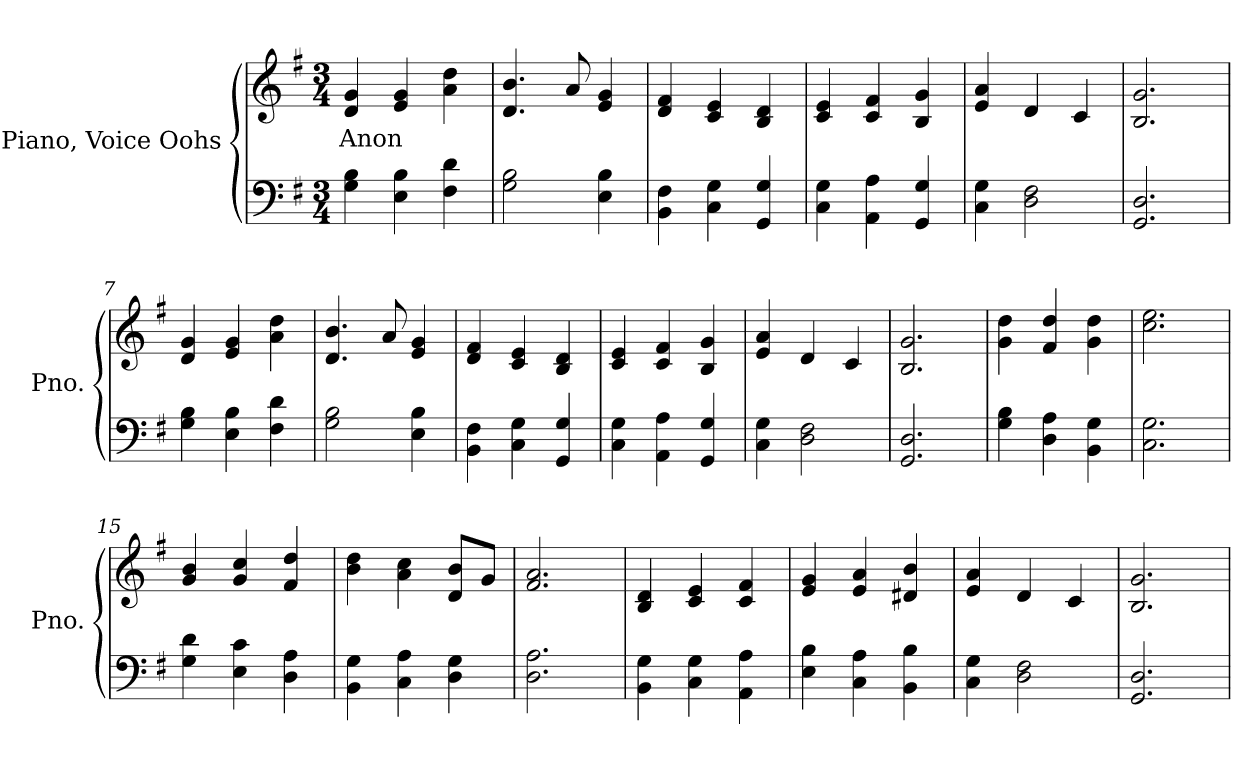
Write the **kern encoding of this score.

**kern	**kern	**text
*part2	*part1	*part1
*staff2	*staff1	*staff1
*I"Piano, Voice Oohs	*I"Piano, Voice Oohs	*
*I'Pno.	*I'Pno.	*
*clefF4	*clefG2	*
*k[f#]	*k[f#]	*
*M3/4	*M3/4	*
*MM90	*MM90	*
=1	=1	=1
!	!	!LO:LY:b
4G\ 4B\	4d/ 4g/	Anon
4E\ 4B\	4e/ 4g/	.
4F#\ 4d\	4a\ 4dd\	.
=2	=2	=2
2G\ 2B\	4.d/ 4.b/	.
.	8a/	.
4E\ 4B\	4e/ 4g/	.
=3	=3	=3
4BB\ 4F#\	4d/ 4f#/	.
4C\ 4G\	4c/ 4e/	.
4GG/ 4G/	4B/ 4d/	.
=4	=4	=4
4C\ 4G\	4c/ 4e/	.
4AA\ 4A\	4c/ 4f#/	.
4GG/ 4G/	4B/ 4g/	.
=5	=5	=5
4C\ 4G\	4e/ 4a/	.
2D\ 2F#\	4d/	.
.	4c/	.
=6	=6	=6
2.GG/ 2.D/	2.B/ 2.g/	.
=7	=7	=7
4G\ 4B\	4d/ 4g/	.
4E\ 4B\	4e/ 4g/	.
4F#\ 4d\	4a\ 4dd\	.
!!LO:LB:g=z
=8	=8	=8
2G\ 2B\	4.d/ 4.b/	.
.	8a/	.
4E\ 4B\	4e/ 4g/	.
=9	=9	=9
4BB\ 4F#\	4d/ 4f#/	.
4C\ 4G\	4c/ 4e/	.
4GG/ 4G/	4B/ 4d/	.
=10	=10	=10
4C\ 4G\	4c/ 4e/	.
4AA\ 4A\	4c/ 4f#/	.
4GG/ 4G/	4B/ 4g/	.
=11	=11	=11
4C\ 4G\	4e/ 4a/	.
2D\ 2F#\	4d/	.
.	4c/	.
=12	=12	=12
2.GG/ 2.D/	2.B/ 2.g/	.
=13	=13	=13
4G\ 4B\	4g\ 4dd\	.
4D\ 4A\	4f#/ 4dd/	.
4BB\ 4G\	4g\ 4dd\	.
=14	=14	=14
2.C\ 2.G\	2.cc\ 2.ee\	.
=15	=15	=15
4G\ 4d\	4g/ 4b/	.
4E\ 4c\	4g/ 4cc/	.
4D\ 4A\	4f#/ 4dd/	.
=16	=16	=16
4BB\ 4G\	4b\ 4dd\	.
4C\ 4A\	4a\ 4cc\	.
4D\ 4G\	8d/ 8b/L	.
.	8g/J	.
=17	=17	=17
2.D\ 2.A\	2.f#/ 2.a/	.
!!LO:LB:g=z
=18	=18	=18
4BB\ 4G\	4B/ 4d/	.
4C\ 4G\	4c/ 4e/	.
4AA\ 4A\	4c/ 4f#/	.
=19	=19	=19
4E\ 4B\	4e/ 4g/	.
4C\ 4A\	4e/ 4a/	.
4BB\ 4B\	4d#X/ 4b/	.
=20	=20	=20
4C\ 4G\	4e/ 4a/	.
2D\ 2F#\	4d/	.
.	4c/	.
=21	=21	=21
2.GG/ 2.D/	2.B/ 2.g/	.
=	=	=
*-	*-	*-
